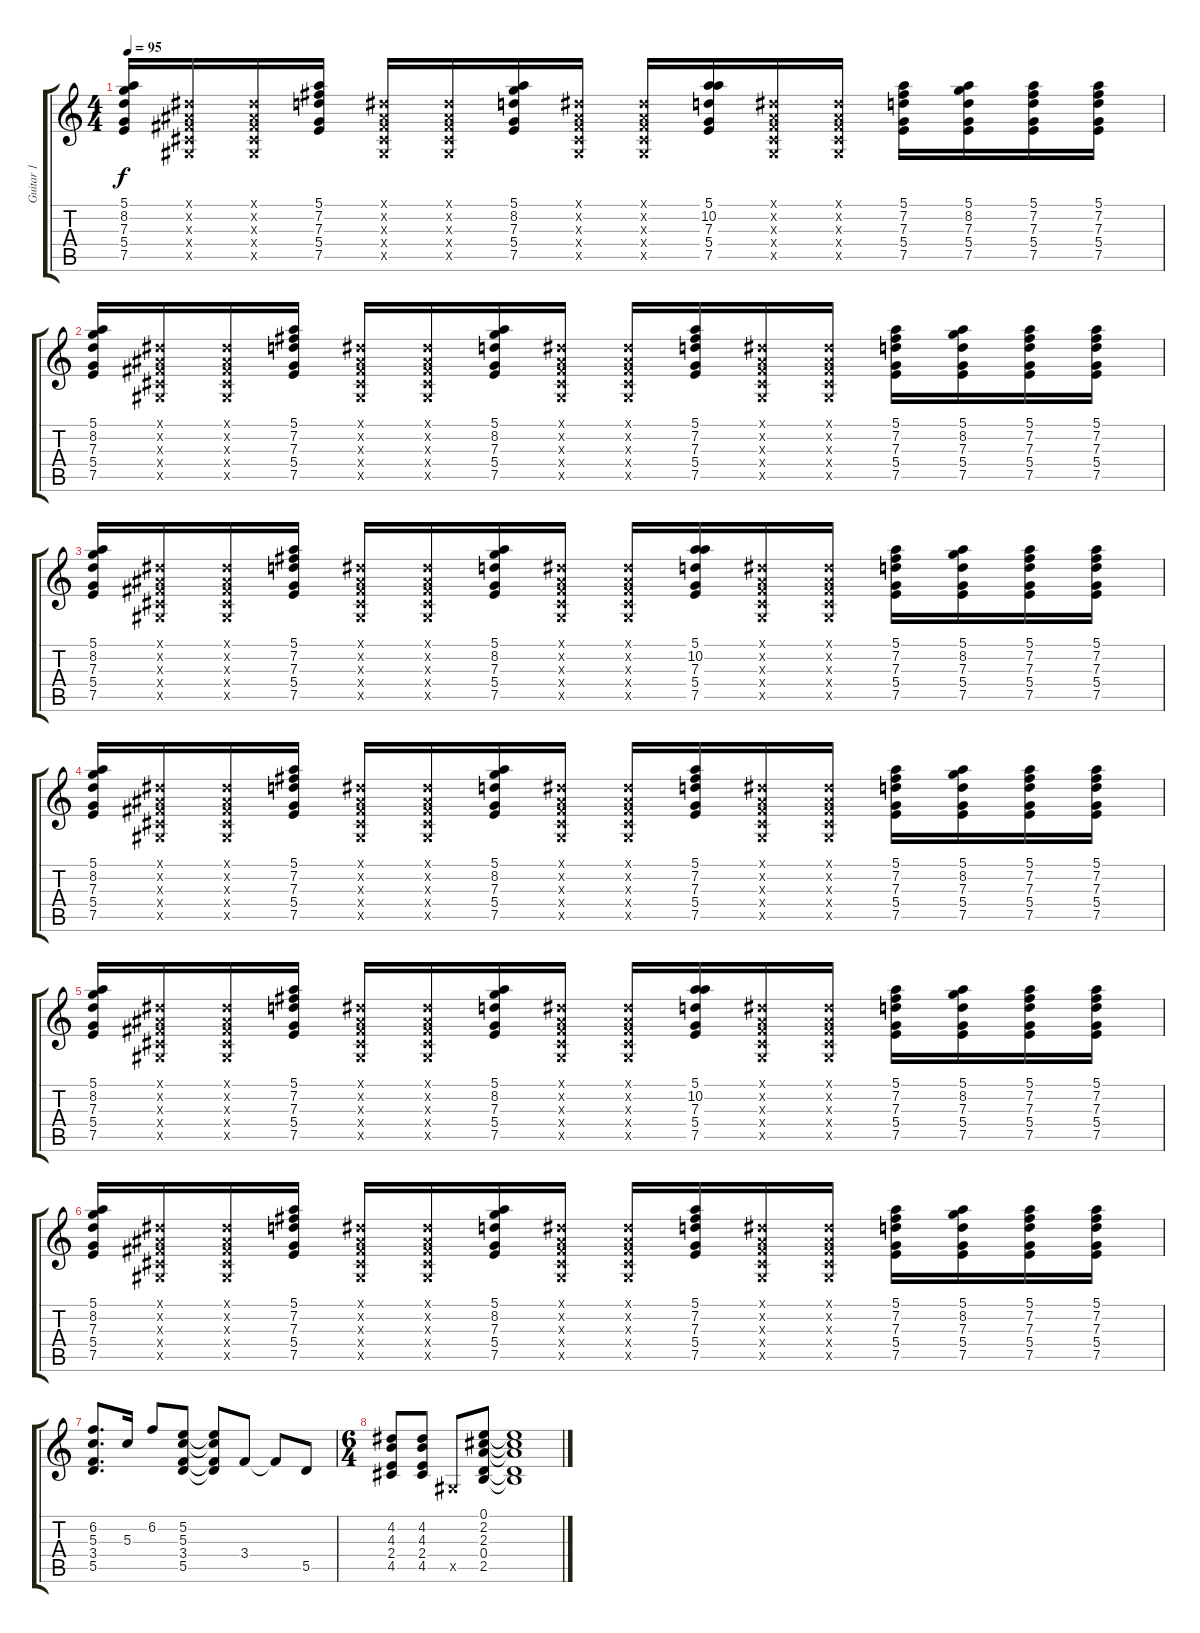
\track ("Guitar 1" "Guitar 1") {instrument overdrivenguitar}
\staff {score tabs}
\tuning (E4 B3 G3 D3 A2 E2) {hide}
\ts (4 4)
\tempo 95
\clef g2
\ks c
(5.1 8.2 7.3 5.4 7.5).16{dy f} (-1.1{x} -1.2{x} -1.3{x} -1.4{x} -1.5{x}).16 (-1.1{x} -1.2{x} -1.3{x} -1.4{x} -1.5{x}).16 (5.1 7.2 7.3 5.4 7.5).16 (-1.1{x} -1.2{x} -1.3{x} -1.4{x} -1.5{x}).16 (-1.1{x} -1.2{x} -1.3{x} -1.4{x} -1.5{x}).16 (5.1 8.2 7.3 5.4 7.5).16 (-1.1{x} -1.2{x} -1.3{x} -1.4{x} -1.5{x}).16 (-1.1{x} -1.2{x} -1.3{x} -1.4{x} -1.5{x}).16 (5.1 10.2 7.3 5.4 7.5).16 (-1.1{x} -1.2{x} -1.3{x} -1.4{x} -1.5{x}).16 (-1.1{x} -1.2{x} -1.3{x} -1.4{x} -1.5{x}).16 (5.1 7.2 7.3 5.4 7.5).16 (5.1 8.2 7.3 5.4 7.5).16 (5.1 7.2 7.3 5.4 7.5).16 (5.1 7.2 7.3 5.4 7.5).16 |
(5.1 8.2 7.3 5.4 7.5).16 (-1.1{x} -1.2{x} -1.3{x} -1.4{x} -1.5{x}).16 (-1.1{x} -1.2{x} -1.3{x} -1.4{x} -1.5{x}).16 (5.1 7.2 7.3 5.4 7.5).16 (-1.1{x} -1.2{x} -1.3{x} -1.4{x} -1.5{x}).16 (-1.1{x} -1.2{x} -1.3{x} -1.4{x} -1.5{x}).16 (5.1 8.2 7.3 5.4 7.5).16 (-1.1{x} -1.2{x} -1.3{x} -1.4{x} -1.5{x}).16 (-1.1{x} -1.2{x} -1.3{x} -1.4{x} -1.5{x}).16 (5.1 7.2 7.3 5.4 7.5).16 (-1.1{x} -1.2{x} -1.3{x} -1.4{x} -1.5{x}).16 (-1.1{x} -1.2{x} -1.3{x} -1.4{x} -1.5{x}).16 (5.1 7.2 7.3 5.4 7.5).16 (5.1 8.2 7.3 5.4 7.5).16 (5.1 7.2 7.3 5.4 7.5).16 (5.1 7.2 7.3 5.4 7.5).16 |
(5.1 8.2 7.3 5.4 7.5).16 (-1.1{x} -1.2{x} -1.3{x} -1.4{x} -1.5{x}).16 (-1.1{x} -1.2{x} -1.3{x} -1.4{x} -1.5{x}).16 (5.1 7.2 7.3 5.4 7.5).16 (-1.1{x} -1.2{x} -1.3{x} -1.4{x} -1.5{x}).16 (-1.1{x} -1.2{x} -1.3{x} -1.4{x} -1.5{x}).16 (5.1 8.2 7.3 5.4 7.5).16 (-1.1{x} -1.2{x} -1.3{x} -1.4{x} -1.5{x}).16 (-1.1{x} -1.2{x} -1.3{x} -1.4{x} -1.5{x}).16 (5.1 10.2 7.3 5.4 7.5).16 (-1.1{x} -1.2{x} -1.3{x} -1.4{x} -1.5{x}).16 (-1.1{x} -1.2{x} -1.3{x} -1.4{x} -1.5{x}).16 (5.1 7.2 7.3 5.4 7.5).16 (5.1 8.2 7.3 5.4 7.5).16 (5.1 7.2 7.3 5.4 7.5).16 (5.1 7.2 7.3 5.4 7.5).16 |
(5.1 8.2 7.3 5.4 7.5).16 (-1.1{x} -1.2{x} -1.3{x} -1.4{x} -1.5{x}).16 (-1.1{x} -1.2{x} -1.3{x} -1.4{x} -1.5{x}).16 (5.1 7.2 7.3 5.4 7.5).16 (-1.1{x} -1.2{x} -1.3{x} -1.4{x} -1.5{x}).16 (-1.1{x} -1.2{x} -1.3{x} -1.4{x} -1.5{x}).16 (5.1 8.2 7.3 5.4 7.5).16 (-1.1{x} -1.2{x} -1.3{x} -1.4{x} -1.5{x}).16 (-1.1{x} -1.2{x} -1.3{x} -1.4{x} -1.5{x}).16 (5.1 7.2 7.3 5.4 7.5).16 (-1.1{x} -1.2{x} -1.3{x} -1.4{x} -1.5{x}).16 (-1.1{x} -1.2{x} -1.3{x} -1.4{x} -1.5{x}).16 (5.1 7.2 7.3 5.4 7.5).16 (5.1 8.2 7.3 5.4 7.5).16 (5.1 7.2 7.3 5.4 7.5).16 (5.1 7.2 7.3 5.4 7.5).16 |
(5.1 8.2 7.3 5.4 7.5).16 (-1.1{x} -1.2{x} -1.3{x} -1.4{x} -1.5{x}).16 (-1.1{x} -1.2{x} -1.3{x} -1.4{x} -1.5{x}).16 (5.1 7.2 7.3 5.4 7.5).16 (-1.1{x} -1.2{x} -1.3{x} -1.4{x} -1.5{x}).16 (-1.1{x} -1.2{x} -1.3{x} -1.4{x} -1.5{x}).16 (5.1 8.2 7.3 5.4 7.5).16 (-1.1{x} -1.2{x} -1.3{x} -1.4{x} -1.5{x}).16 (-1.1{x} -1.2{x} -1.3{x} -1.4{x} -1.5{x}).16 (5.1 10.2 7.3 5.4 7.5).16 (-1.1{x} -1.2{x} -1.3{x} -1.4{x} -1.5{x}).16 (-1.1{x} -1.2{x} -1.3{x} -1.4{x} -1.5{x}).16 (5.1 7.2 7.3 5.4 7.5).16 (5.1 8.2 7.3 5.4 7.5).16 (5.1 7.2 7.3 5.4 7.5).16 (5.1 7.2 7.3 5.4 7.5).16 |
(5.1 8.2 7.3 5.4 7.5).16 (-1.1{x} -1.2{x} -1.3{x} -1.4{x} -1.5{x}).16 (-1.1{x} -1.2{x} -1.3{x} -1.4{x} -1.5{x}).16 (5.1 7.2 7.3 5.4 7.5).16 (-1.1{x} -1.2{x} -1.3{x} -1.4{x} -1.5{x}).16 (-1.1{x} -1.2{x} -1.3{x} -1.4{x} -1.5{x}).16 (5.1 8.2 7.3 5.4 7.5).16 (-1.1{x} -1.2{x} -1.3{x} -1.4{x} -1.5{x}).16 (-1.1{x} -1.2{x} -1.3{x} -1.4{x} -1.5{x}).16 (5.1 7.2 7.3 5.4 7.5).16 (-1.1{x} -1.2{x} -1.3{x} -1.4{x} -1.5{x}).16 (-1.1{x} -1.2{x} -1.3{x} -1.4{x} -1.5{x}).16 (5.1 7.2 7.3 5.4 7.5).16 (5.1 8.2 7.3 5.4 7.5).16 (5.1 7.2 7.3 5.4 7.5).16 (5.1 7.2 7.3 5.4 7.5).16 |
(6.2 5.3 3.4 5.5).8{d} 5.3.16 6.2.8 (5.2 5.3 3.4 5.5).8 (5.2{t} 5.3{t} 3.4{t} 5.5{t}).8 3.4.8 3.4{t}.8 5.5.8 |
\ts (6 4)
(4.2 4.3 2.4 4.5).8 (4.2 4.3 2.4 4.5).8 -1.5{x}.8 (0.1 2.2 2.3 0.4 2.5).8 (0.1{t} 2.2{t} 2.3{t} 0.4{t} 2.5{t}).1
